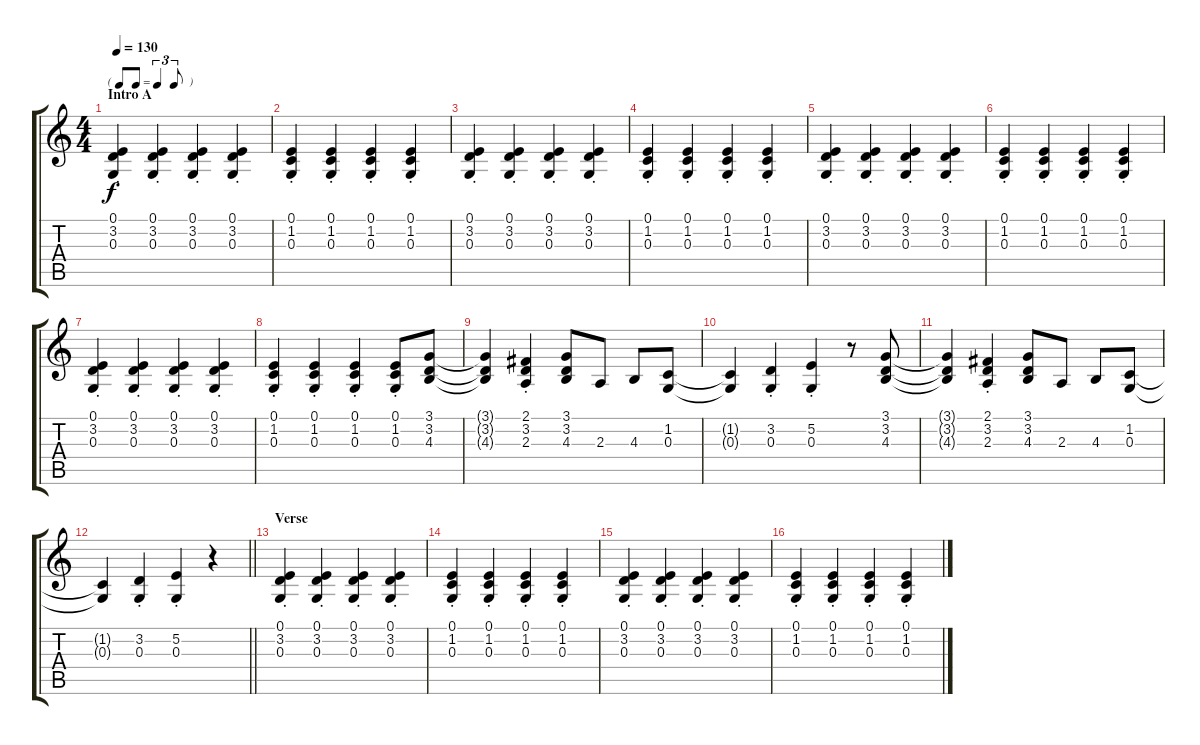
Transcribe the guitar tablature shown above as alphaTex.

\track "" {instrument brightacousticpiano}
\staff {score tabs}
\tuning (E4 B3 G3 D3 A2 E2) {hide}
\ts (4 4)
\tf triplet8th
\section ("" "Intro A")
\tempo 130
\clef g2
\ks c
(0.1{st} 3.2{st} 0.3{st}).4{dy f instrument brightacousticpiano} (0.1{st} 3.2{st} 0.3{st}).4 (0.1{st} 3.2{st} 0.3{st}).4 (0.1{st} 3.2{st} 0.3{st}).4 |
(0.1{st} 1.2{st} 0.3{st}).4 (0.1{st} 1.2{st} 0.3{st}).4 (0.1{st} 1.2{st} 0.3{st}).4 (0.1{st} 1.2{st} 0.3{st}).4 |
(0.1{st} 3.2{st} 0.3{st}).4 (0.1{st} 3.2{st} 0.3{st}).4 (0.1{st} 3.2{st} 0.3{st}).4 (0.1{st} 3.2{st} 0.3{st}).4 |
(0.1{st} 1.2{st} 0.3{st}).4 (0.1{st} 1.2{st} 0.3{st}).4 (0.1{st} 1.2{st} 0.3{st}).4 (0.1{st} 1.2{st} 0.3{st}).4 |
(0.1{st} 3.2{st} 0.3{st}).4 (0.1{st} 3.2{st} 0.3{st}).4 (0.1{st} 3.2{st} 0.3{st}).4 (0.1{st} 3.2{st} 0.3{st}).4 |
(0.1{st} 1.2{st} 0.3{st}).4 (0.1{st} 1.2{st} 0.3{st}).4 (0.1{st} 1.2{st} 0.3{st}).4 (0.1{st} 1.2{st} 0.3{st}).4 |
(0.1{st} 3.2{st} 0.3{st}).4 (0.1{st} 3.2{st} 0.3{st}).4 (0.1{st} 3.2{st} 0.3{st}).4 (0.1{st} 3.2{st} 0.3{st}).4 |
(0.1{st} 1.2{st} 0.3{st}).4 (0.1{st} 1.2{st} 0.3{st}).4 (0.1{st} 1.2{st} 0.3{st}).4 (0.1{st} 1.2{st} 0.3{st}).8 (3.1 3.2 4.3).8 |
(3.1{t} 3.2{t} 4.3{t}).4 (2.1{st} 3.2{st} 2.3{st}).4 (3.1 3.2 4.3).8 2.3.8 4.3.8 (1.2 0.3).8 |
(1.2{t} 0.3{t}).4 (3.2{st} 0.3{st}).4 (5.2{st} 0.3{st}).4 r.8 (3.1 3.2 4.3).8 |
(3.1{t} 3.2{t} 4.3{t}).4 (2.1{st} 3.2{st} 2.3{st}).4 (3.1 3.2 4.3).8 2.3.8 4.3.8 (1.2 0.3).8 |
\barLineRight lightlight
(1.2{t} 0.3{t}).4 (3.2{st} 0.3{st}).4 (5.2{st} 0.3{st}).4 r.4 |
\section ("" "Verse")
(0.1{st} 3.2{st} 0.3{st}).4 (0.1{st} 3.2{st} 0.3{st}).4 (0.1{st} 3.2{st} 0.3{st}).4 (0.1{st} 3.2{st} 0.3{st}).4 |
(0.1{st} 1.2{st} 0.3{st}).4 (0.1{st} 1.2{st} 0.3{st}).4 (0.1{st} 1.2{st} 0.3{st}).4 (0.1{st} 1.2{st} 0.3{st}).4 |
(0.1{st} 3.2{st} 0.3{st}).4 (0.1{st} 3.2{st} 0.3{st}).4 (0.1{st} 3.2{st} 0.3{st}).4 (0.1{st} 3.2{st} 0.3{st}).4 |
(0.1{st} 1.2{st} 0.3{st}).4 (0.1{st} 1.2{st} 0.3{st}).4 (0.1{st} 1.2{st} 0.3{st}).4 (0.1{st} 1.2{st} 0.3{st}).4
